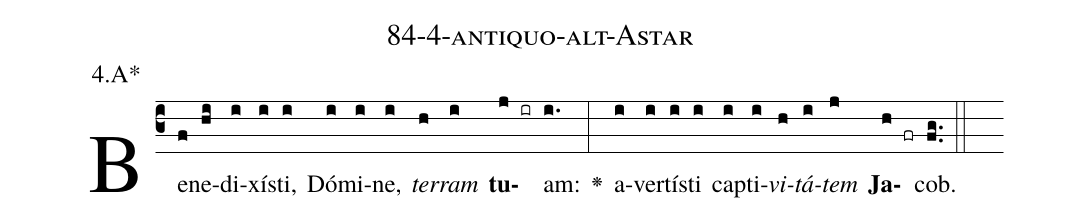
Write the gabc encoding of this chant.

name: 84-4-antiquo-alt-Astar;
annotation: 4.A*;
%%
(c3)Be(f)ne(hi)di(i)xís(i)ti,(i) Dó(i)mi(i)ne,(i) <i>ter</i>(h)<i>ram</i>(i) <b>tu</b>(j ir)am:(i.) <v>\greheightstar</v>(:) a(i)ver(i)tís(i)ti(i) cap(i)ti(i)<i>vi</i>(h)<i>tá</i>(i)<i>tem</i>(j) <b>Ja</b>(h fr)cob.(fg..) (::)


%E(i) u(h) o(i) u(j) a(h) e.(fg..) (::)
